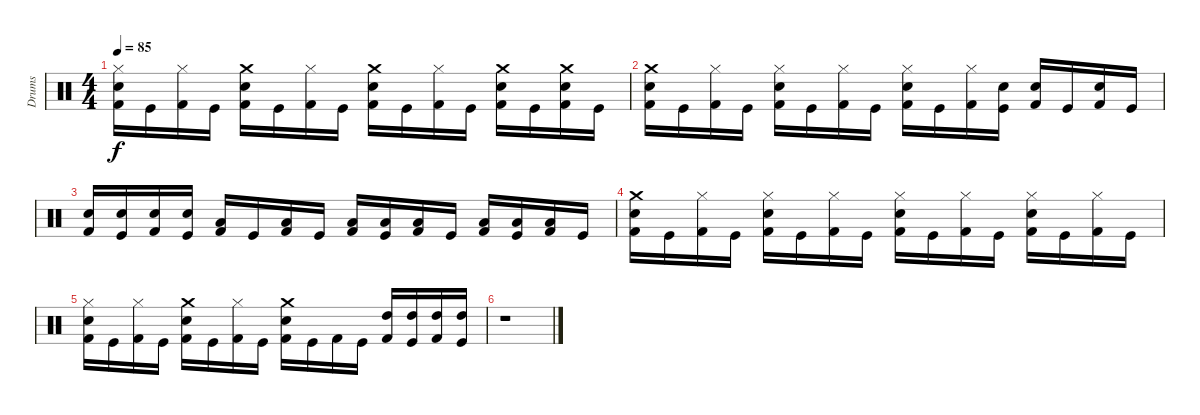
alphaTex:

\track ("Drums" "Drums") {instrument percussion}
\staff {score}
\articulation defaults
\ts (4 4)
\tempo 85
\clef neutral
\ks c
("Snare (hit) 2" "Hi-Hat (closed)" "Kick (hit) 2").16{dy f} "Kick (hit)".16 ("Hi-Hat (closed)" "Kick (hit) 2").16 "Kick (hit)".16 ("Crash medium (hit)" "Snare (hit) 2" "Kick (hit) 2").16 "Kick (hit)".16 ("Hi-Hat (closed)" "Kick (hit) 2").16 "Kick (hit)".16 ("Crash medium (hit)" "Snare (hit) 2" "Kick (hit) 2").16 "Kick (hit)".16 ("Hi-Hat (closed)" "Kick (hit) 2").16 "Kick (hit)".16 ("Crash medium (hit)" "Snare (hit) 2" "Kick (hit) 2").16 "Kick (hit)".16 ("Crash medium (hit)" "Snare (hit) 2" "Kick (hit) 2").16 "Kick (hit)".16 |
("Snare (hit) 2" "Crash medium (hit)" "Kick (hit) 2").16 "Kick (hit)".16 ("Hi-Hat (closed)" "Kick (hit) 2").16 "Kick (hit)".16 ("Snare (hit) 2" "Hi-Hat (closed)" "Kick (hit) 2").16 "Kick (hit)".16 ("Hi-Hat (closed)" "Kick (hit) 2").16 "Kick (hit)".16 ("Snare (hit) 2" "Hi-Hat (closed)" "Kick (hit) 2").16 "Kick (hit)".16 ("Hi-Hat (closed)" "Kick (hit) 2").16 ("Snare (hit) 2" "Kick (hit)").16 ("Snare (hit) 2" "Kick (hit) 2").16 "Kick (hit)".16 ("Snare (hit) 2" "Kick (hit) 2").16 "Kick (hit)".16 |
("Snare (hit) 2" "Kick (hit) 2").16 ("Snare (hit) 2" "Kick (hit)").16 ("Snare (hit) 2" "Kick (hit) 2").16 ("Snare (hit) 2" "Kick (hit)").16 ("Low Tom (hit)" "Kick (hit) 2").16 "Kick (hit)".16 ("Low Tom (hit)" "Kick (hit) 2").16 "Kick (hit)".16 ("Low Tom (hit)" "Kick (hit) 2").16 ("Low Tom (hit)" "Kick (hit)").16 ("Low Tom (hit)" "Kick (hit) 2").16 "Kick (hit)".16 ("Low Tom (hit)" "Kick (hit) 2").16 ("Low Tom (hit)" "Kick (hit)").16 ("Low Tom (hit)" "Kick (hit) 2").16 "Kick (hit)".16 |
("Crash medium (hit)" "Snare (hit) 2" "Kick (hit) 2").16 "Kick (hit)".16 ("Hi-Hat (closed)" "Kick (hit) 2").16 "Kick (hit)".16 ("Snare (hit) 2" "Hi-Hat (closed)" "Kick (hit) 2").16 "Kick (hit)".16 ("Hi-Hat (closed)" "Kick (hit) 2").16 "Kick (hit)".16 ("Snare (hit) 2" "Hi-Hat (closed)" "Kick (hit) 2").16 "Kick (hit)".16 ("Hi-Hat (closed)" "Kick (hit) 2").16 "Kick (hit)".16 ("Snare (hit) 2" "Hi-Hat (closed)" "Kick (hit) 2").16 "Kick (hit)".16 ("Hi-Hat (closed)" "Kick (hit) 2").16 "Kick (hit)".16 |
("Snare (hit) 2" "Hi-Hat (closed)" "Kick (hit) 2").16 "Kick (hit)".16 ("Hi-Hat (closed)" "Kick (hit) 2").16 "Kick (hit)".16 ("Crash medium (hit)" "Snare (hit) 2" "Kick (hit) 2").16 "Kick (hit)".16 ("Hi-Hat (closed)" "Kick (hit) 2").16 "Kick (hit)".16 ("Snare (hit) 2" "Crash medium (hit)" "Kick (hit) 2").16 "Kick (hit)".16 "Kick (hit) 2".16 "Kick (hit)".16 ("High Tom (hit)" "Kick (hit) 2").16 ("High Tom (hit)" "Kick (hit)").16 ("High Tom (hit)" "Kick (hit) 2").16 ("High Tom (hit)" "Kick (hit)").16 |
r.1
